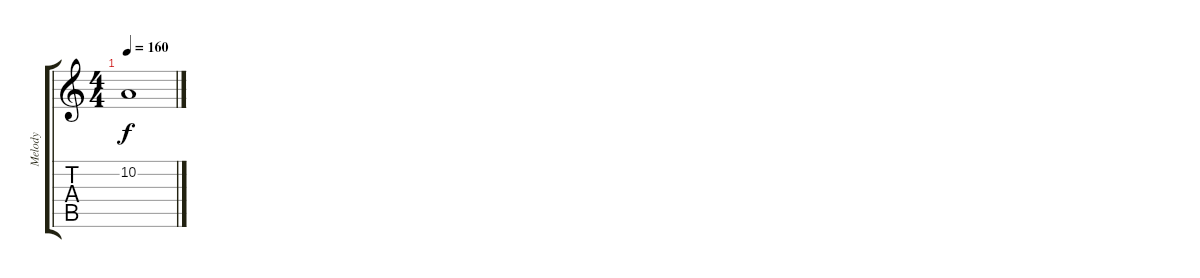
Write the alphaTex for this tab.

\track ("Melody" "Melody") {instrument synthvoice}
\staff {score tabs}
\tuning (E4 B3 G3 D3 A2 E2) {hide}
\ts (4 4)
\tempo 160
\clef g2
\ks c
10.2.1{dy f}
